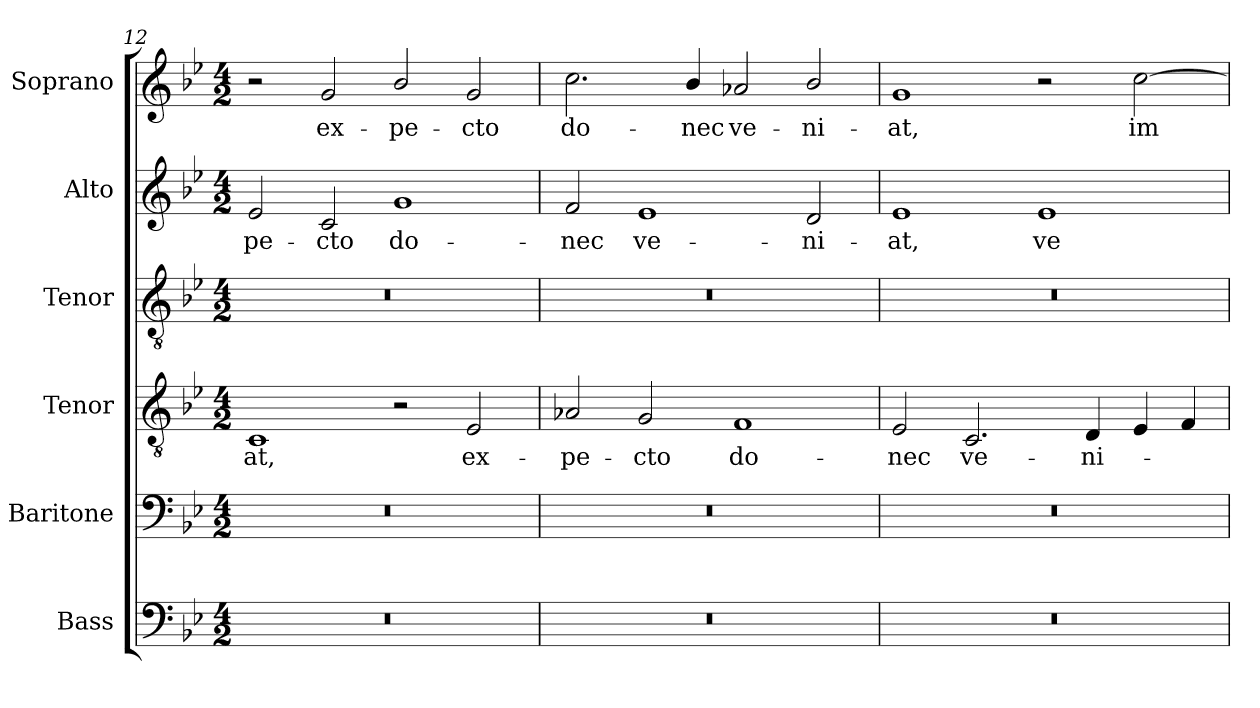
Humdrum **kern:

**kern	**kern	**kern	**text	**kern	**kern	**text	**kern	**text
*part6	*part5	*part4	*part4	*part3	*part2	*part2	*part1	*part1
*staff6	*staff5	*staff4	*staff4	*staff3	*staff2	*staff2	*staff1	*staff1
*I"Bass	*I"Baritone	*I"Tenor	*	*I"Tenor	*I"Alto	*	*I"Soprano	*
*I'B.	*I'Bar.	*I'T2.	*	*I'T1.	*I'A.	*	*I'S.	*
*clefF4	*clefF4	*clefGv2	*	*clefGv2	*clefG2	*	*clefG2	*
*	*	*ITrd7c12	*	*ITrd7c12	*	*	*	*
*k[b-e-]	*k[b-e-]	*k[b-e-]	*	*k[b-e-]	*k[b-e-]	*	*k[b-e-]	*
*B-:	*B-:	*B-:	*	*B-:	*B-:	*	*B-:	*
*M4/2	*M4/2	*M4/2	*	*M4/2	*M4/2	*	*M4/2	*
=12	=12	=12	=12	=12	=12	=12	=12	=12
!LO:N:vis=1	!LO:N:vis=1	!	!	!	!	!	!	!
!	!	!	!LO:LY:b:color=#000000	!LO:N:vis=1	!	!	!	!
!	!	!	!	!	!	!LO:LY:b:color=#000000	!	!
0r	0r	1CCi	-at,	0r	2e-i/	-pe-	2r	.
!	!	!	!	!	!	!LO:LY:b:color=#000000	!	!
!	!	!	!	!	!	!	!	!LO:LY:b:color=#000000
.	.	.	.	.	2ci/	-cto	2gi/	ex-
!	!	!	!	!	!	!LO:LY:b:color=#000000	!	!
!	!	!	!	!	!	!	!	!LO:LY:b:color=#000000
.	.	2r	.	.	1gi	do-	2b-i/	-pe-
!	!	!	!LO:LY:b:color=#000000	!	!	!	!	!
!	!	!	!	!	!	!	!	!LO:LY:b:color=#000000
.	.	2EE-i/	ex-	.	.	.	2gi/	-cto
=13	=13	=13	=13	=13	=13	=13	=13	=13
!LO:N:vis=1	!LO:N:vis=1	!	!	!	!	!	!	!
!	!	!	!LO:LY:b:color=#000000	!LO:N:vis=1	!	!	!	!
!	!	!	!	!	!	!LO:LY:b:color=#000000	!	!
!	!	!	!	!	!	!	!	!LO:LY:b:color=#000000
0r	0r	2AA-Xi/	-pe-	0r	2fi/	-nec	2.cci\	do-
!	!	!	!LO:LY:b:color=#000000	!	!	!	!	!
!	!	!	!	!	!	!LO:LY:b:color=#000000	!	!
.	.	2GGi/	-cto	.	1e-i	ve-	.	.
!	!	!	!	!	!	!	!	!LO:LY:b:color=#000000
.	.	.	.	.	.	.	4b-i/	-nec
!	!	!	!LO:LY:b:color=#000000	!	!	!	!	!
!	!	!	!	!	!	!	!	!LO:LY:b:color=#000000
.	.	1FFi	do-	.	.	.	2a-Xi/	ve-
!	!	!	!	!	!	!LO:LY:b:color=#000000	!	!
!	!	!	!	!	!	!	!	!LO:LY:b:color=#000000
.	.	.	.	.	2di/	-ni-	2b-i/	-ni-
=14	=14	=14	=14	=14	=14	=14	=14	=14
!LO:N:vis=1	!LO:N:vis=1	!	!	!	!	!	!	!
!	!	!	!LO:LY:b:color=#000000	!LO:N:vis=1	!	!	!	!
!	!	!	!	!	!	!LO:LY:b:color=#000000	!	!
!	!	!	!	!	!	!	!	!LO:LY:b:color=#000000
0r	0r	2EE-i/	-nec	0r	1e-i	-at,	1gi	-at,
!	!	!	!LO:LY:b:color=#000000	!	!	!	!	!
.	.	2.CCi/	ve-	.	.	.	.	.
!	!	!	!	!	!	!LO:LY:b:color=#000000	!	!
.	.	.	.	.	1e-i	ve-	2r	.
!	!	!	!LO:LY:b:color=#000000	!	!	!	!	!
.	.	4DDi/	-ni-	.	.	.	.	.
!	!	!	!	!	!	!	!	!LO:LY:b:color=#000000
.	.	4EE-i/	.	.	.	.	[2cci\	im-
.	.	4FFi/	.	.	.	.	.	.
=	=	=	=	=	=	=	=	=
*-	*-	*-	*-	*-	*-	*-	*-	*-
